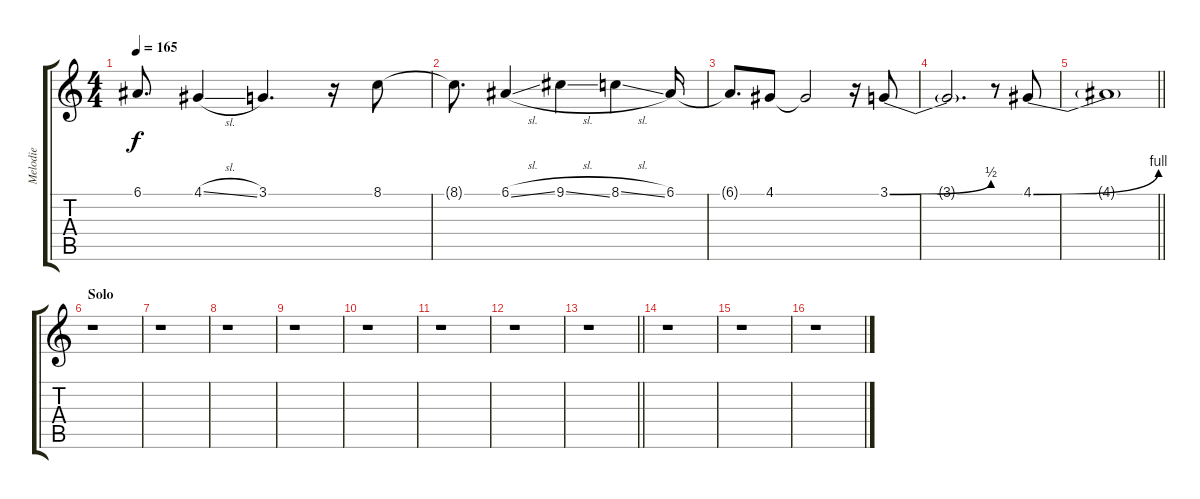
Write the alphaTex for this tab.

\track ("Melodie" "Melodie") {instrument clarinet}
\staff {score tabs}
\tuning (E4 B3 G3 D3 A2 E2) {hide}
\ts (4 4)
\tempo 165
\clef g2
\ks c
6.1{t}.8{d dy f} 4.1{sl}.4 3.1.4{d} r.16 8.1.8 |
8.1{t}.8{d} 6.1{sl}.4 9.1{sl}.4 8.1{sl}.4 6.1.16 |
6.1{t}.8{d} 4.1.8 4.1{t}.2 r.16 3.1{be (bend 0 0 60 2)}.8 |
3.1{t}.2{d} r.8 4.1{be (bend 0 0 60 4)}.8 |
\barLineRight lightlight
4.1{t}.1 |
\section ("" "Solo")
r.1 |
r.1 |
r.1 |
r.1 |
r.1 |
r.1 |
r.1 |
\barLineRight lightlight
r.1 |
\section ("" "")
r.1 |
r.1 |
r.1
